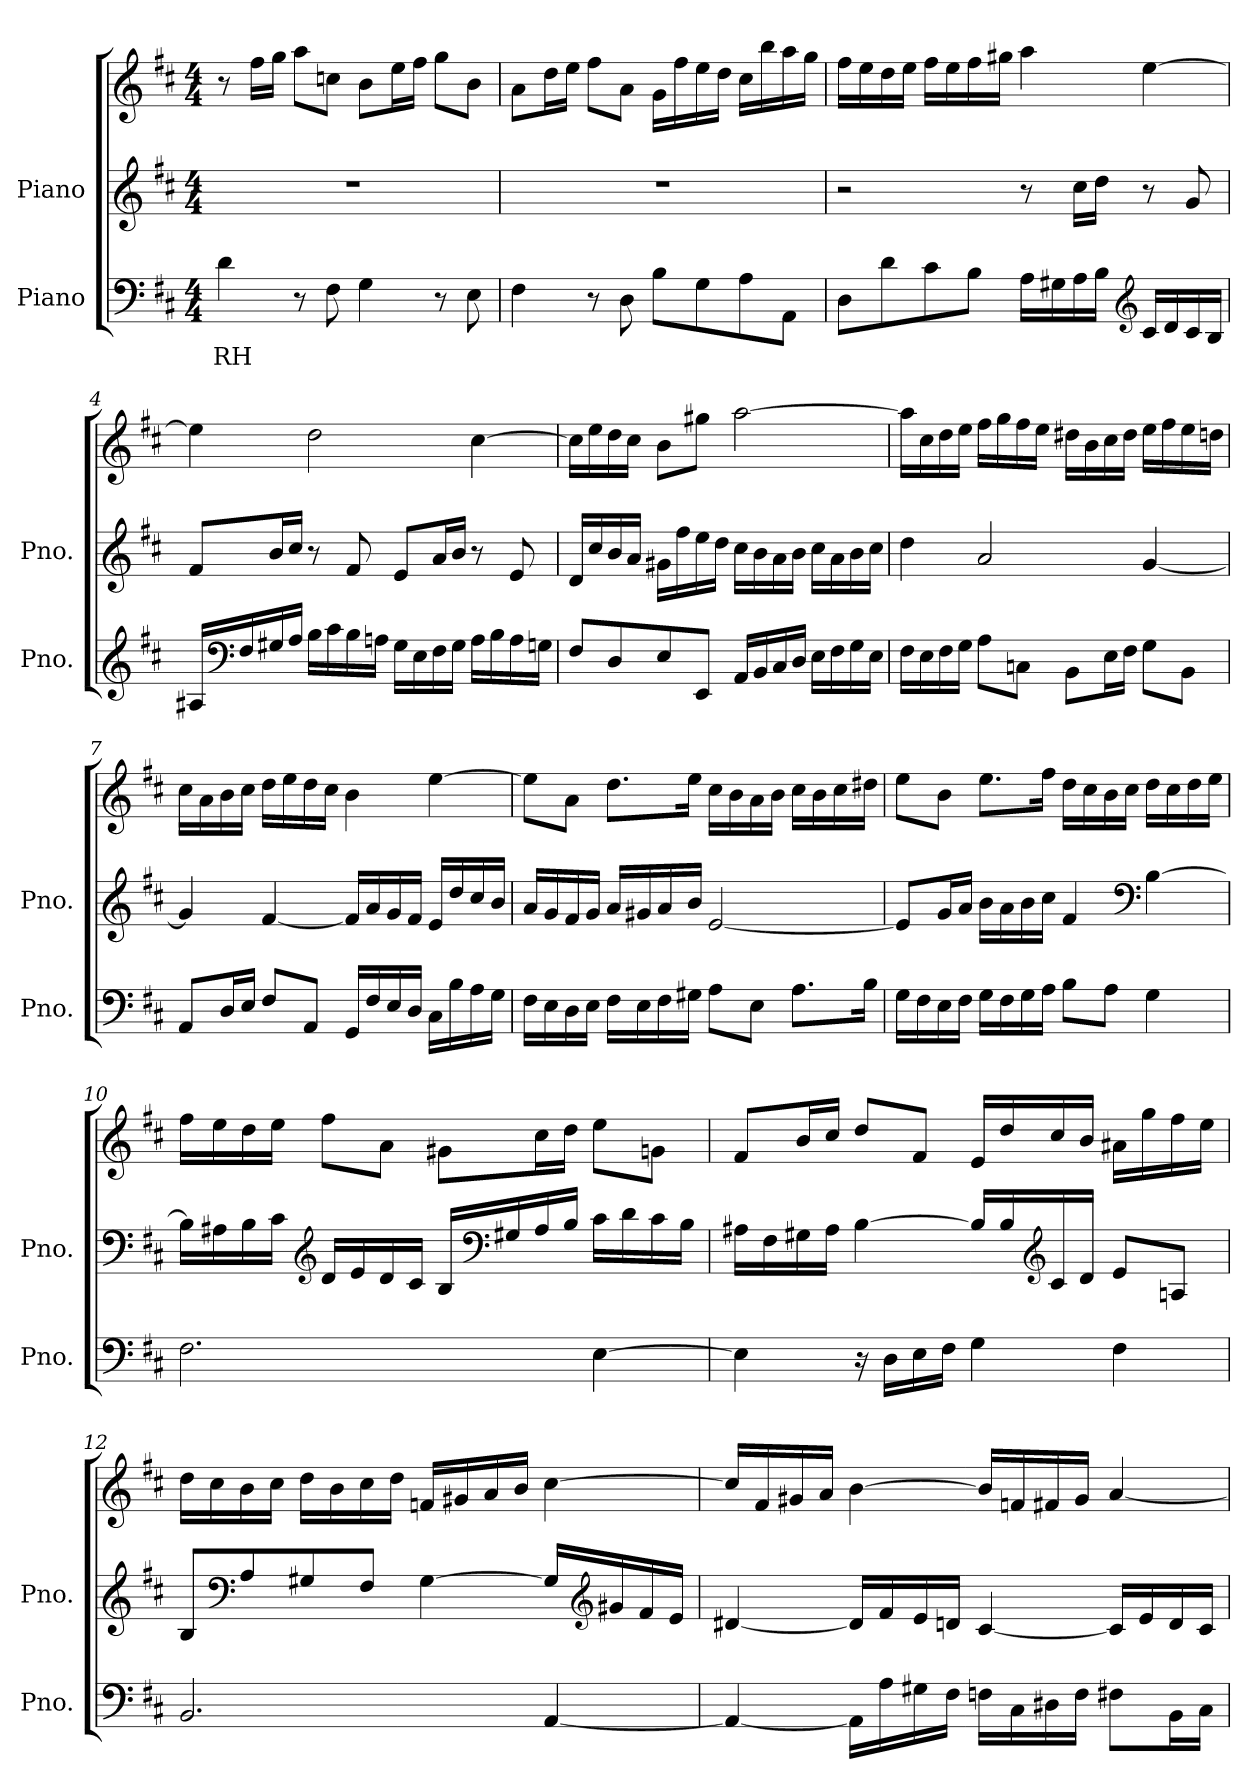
**kern	**text	**kern	**kern
*part2	*part2	*part1	*part1
*staff3	*staff3	*staff2	*staff1
*I"Piano	*	*I"Piano	*
*I'Pno.	*	*I'Pno.	*
*clefF4	*	*clefG2	*clefG2
*k[f#c#]	*	*k[f#c#]	*k[f#c#]
*M4/4	*	*M4/4	*M4/4
*MM92	*	*MM92	*MM92
=1	=1	=1	=1
!	!LO:LY:b	!	!
4d\	RH	1r	8r
.	.	.	16ff#\LL
.	.	.	16gg\JJ
8r	.	.	8aa\L
8F#\	.	.	8ccn\J
4G\	.	.	8b\L
.	.	.	16ee\L
.	.	.	16ff#\JJ
8r	.	.	8gg\L
8E\	.	.	8b\J
=2	=2	=2	=2
4F#\	.	1r	8a\L
.	.	.	16dd\L
.	.	.	16ee\JJ
8r	.	.	8ff#\L
8D\	.	.	8a\J
8B\L	.	.	16g\LL
.	.	.	16ff#\
8G\	.	.	16ee\
.	.	.	16dd\JJ
8A\	.	.	16cc#\LL
.	.	.	16bb\
8AA\J	.	.	16aa\
.	.	.	16gg\JJ
!!LO:LB:g=z
=3	=3	=3	=3
8D\L	.	2r	16ff#\LL
.	.	.	16ee\
8d\	.	.	16dd\
.	.	.	16ee\JJ
8c#\	.	.	16ff#\LL
.	.	.	16ee\
8B\J	.	.	16ff#\
.	.	.	16gg#X\JJ
16A\LL	.	8r	4aa\
16G#X\	.	.	.
16A\	.	16cc#\LL	.
16B\JJ	.	16dd\JJ	.
*clefG2	*	*	*
16c#/LL	.	8r	[4ee\
16d/	.	.	.
16c#/	.	8g/	.
16B/JJ	.	.	.
=4	=4	=4	=4
16A#X/LL	.	8f#/L	4ee\]
*clefF4	*	*	*
16F#/	.	.	.
16G#X/	.	16b/L	.
16A#/JJ	.	16cc#/JJ	.
16B\LL	.	8r	2dd\
16c#\	.	.	.
16B\	.	8f#/	.
16An\JJ	.	.	.
16G#\LL	.	8e/L	.
16E\	.	.	.
16F#\	.	16a/L	.
16G#\JJ	.	16b/JJ	.
16A\LL	.	8r	[4cc#\
16B\	.	.	.
16A\	.	8e/	.
16Gn\JJ	.	.	.
!!LO:LB:g=z
=5	=5	=5	=5
8F#/L	.	16d/LL	16cc#\LL]
.	.	16cc#/	16ee\
8D/	.	16b/	16dd\
.	.	16a/JJ	16cc#\JJ
8E/	.	16g#X\LL	8b\L
.	.	16ff#\	.
8EE/J	.	16ee\	8gg#X\J
.	.	16dd\JJ	.
16AA/LL	.	16cc#\LL	[2aa\
16BB/	.	16b\	.
16C#/	.	16a\	.
16D/JJ	.	16b\JJ	.
16E\LL	.	16cc#\LL	.
16F#\	.	16a\	.
16G\	.	16b\	.
16E\JJ	.	16cc#\JJ	.
=6	=6	=6	=6
16F#\LL	.	4dd\	16aa\LL]
16E\	.	.	16cc#\
16F#\	.	.	16dd\
16G\JJ	.	.	16ee\JJ
8A\L	.	2a/	16ff#\LL
.	.	.	16gg\
8Cn\J	.	.	16ff#\
.	.	.	16ee\JJ
8BB\L	.	.	16dd#X\LL
.	.	.	16b\
16E\L	.	.	16cc#\
16F#\JJ	.	.	16dd#\JJ
8G\L	.	[4g/	16ee\LL
.	.	.	16ff#\
8BB\J	.	.	16ee\
.	.	.	16ddn\JJ
!!LO:LB:g=z
=7	=7	=7	=7
8AA/L	.	4g/]	16cc#\LL
.	.	.	16a\
16D/L	.	.	16b\
16E/JJ	.	.	16cc#\JJ
8F#/L	.	[4f#/	16dd\LL
.	.	.	16ee\
8AA/J	.	.	16dd\
.	.	.	16cc#\JJ
16GG/LL	.	16f#/LL]	4b\
16F#/	.	16a/	.
16E/	.	16g/	.
16D/JJ	.	16f#/JJ	.
16C#\LL	.	16e/LL	[4ee\
16B\	.	16dd/	.
16A\	.	16cc#/	.
16G\JJ	.	16b/JJ	.
=8	=8	=8	=8
16F#\LL	.	16a/LL	8ee\L]
16E\	.	16g/	.
16D\	.	16f#/	8a\J
16E\JJ	.	16g/JJ	.
16F#\LL	.	16a/LL	8.dd\L
16E\	.	16g#X/	.
16F#\	.	16a/	.
16G#X\JJ	.	16b/JJ	16ee\Jk
8A\L	.	[2e/	16cc#\LL
.	.	.	16b\
8E\J	.	.	16a\
.	.	.	16b\JJ
8.A\L	.	.	16cc#\LL
.	.	.	16b\
.	.	.	16cc#\
16B\Jk	.	.	16dd#X\JJ
!!LO:PB:g=z
=9	=9	=9	=9
16G\LL	.	8e/L]	8ee\L
16F#\	.	.	.
16E\	.	16g/L	8b\J
16F#\JJ	.	16a/JJ	.
16G\LL	.	16b\LL	8.ee\L
16F#\	.	16a\	.
16G\	.	16b\	.
16A\JJ	.	16cc#\JJ	16ff#\Jk
8B\L	.	4f#/	16dd\LL
.	.	.	16cc#\
8A\J	.	.	16b\
.	.	.	16cc#\JJ
*	*	*clefF4	*
4G\	.	[4B\	16dd\LL
.	.	.	16cc#\
.	.	.	16dd\
.	.	.	16ee\JJ
=10	=10	=10	=10
2.F#\	.	16B\LL]	16ff#\LL
.	.	16A#X\	16ee\
.	.	16B\	16dd\
.	.	16c#\JJ	16ee\JJ
*	*	*clefG2	*
.	.	16d/LL	8ff#\L
.	.	16e/	.
.	.	16d/	8a\J
.	.	16c#/JJ	.
.	.	16B/LL	8g#X\L
*	*	*clefF4	*
.	.	16G#X/	.
.	.	16A#/	16cc#\L
.	.	16B/JJ	16dd\JJ
[4E\	.	16c#\LL	8ee\L
.	.	16d\	.
.	.	16c#\	8gn\J
.	.	16B\JJ	.
!!LO:LB:g=z
=11	=11	=11	=11
4E\]	.	16A#X\LL	8f#/L
.	.	16F#\	.
.	.	16G#X\	16b/L
.	.	16A#\JJ	16cc#/JJ
16r	.	[4B\	8dd/L
16D\LL	.	.	.
16E\	.	.	8f#/J
16F#\JJ	.	.	.
4G\	.	16B/LL]	16e/LL
.	.	16B/	16dd/
*	*	*clefG2	*
.	.	16c#/	16cc#/
.	.	16d/JJ	16b/JJ
4F#\	.	8e/L	16a#X\LL
.	.	.	16gg\
.	.	8An/J	16ff#\
.	.	.	16ee\JJ
=12	=12	=12	=12
2.BB/	.	8B/L	16dd\LL
.	.	.	16cc#\
*	*	*clefF4	*
.	.	8A/	16b\
.	.	.	16cc#\JJ
.	.	8G#X/	16dd\LL
.	.	.	16b\
.	.	8F#/J	16cc#\
.	.	.	16dd\JJ
.	.	[4G#\	16fn/LL
.	.	.	16g#X/
.	.	.	16a/
.	.	.	16b/JJ
[4AA/	.	16G#/LL]	[4cc#\
*	*	*clefG2	*
.	.	16g#X/	.
.	.	16f#/	.
.	.	16e/JJ	.
!!LO:LB:g=z
=13	=13	=13	=13
4AA/_	.	[4d#X/	16cc#/LL]
.	.	.	16f#/
.	.	.	16g#X/
.	.	.	16a/JJ
16AA\LL]	.	16d#/LL]	[4b\
16A\	.	16f#/	.
16G#X\	.	16e/	.
16F#\JJ	.	16dn/JJ	.
16Fn\LL	.	[4c#/	16b/LL]
16C#\	.	.	16fn/
16D#X\	.	.	16f#X/
16F\JJ	.	.	16g#/JJ
8F#X\L	.	16c#/LL]	[4a/
.	.	16e/	.
16BB\L	.	16d/	.
16C#\JJ	.	16c#/JJ	.
=	=	=	=
*-	*-	*-	*-
